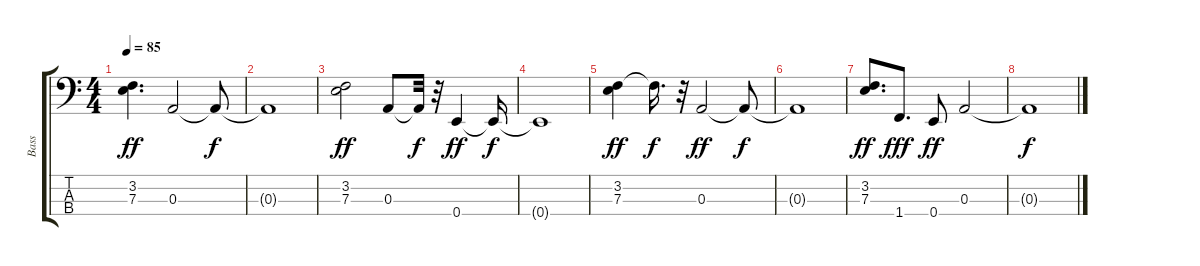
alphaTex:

\track ("Bass" "Bass") {instrument synthbass2}
\staff {score tabs}
\tuning (G2 D2 A1 E1) {hide}
\ts (4 4)
\tempo 85
\clef f4
\ks c
(3.2 7.3).4{d dy ff volume 12 instrument synthbass2} 0.3.2 0.3{t}.8{dy f} |
0.3{t}.1 |
(3.2 7.3).2{dy ff} 0.3.8 0.3{t}.32{dy f} r.32 0.4.4{dy ff} 0.4{t}.16{dy f} |
0.4{t}.1 |
(3.2 7.3).4{dy ff} 3.2{t}.16{d dy f} r.32 0.3.2{dy ff} 0.3{t}.8{dy f} |
0.3{t}.1 |
(3.2 7.3).8{d dy ff} 1.4.8{d dy fff} 0.4.8{dy ff} 0.3.2 |
0.3{t}.1{dy f}
